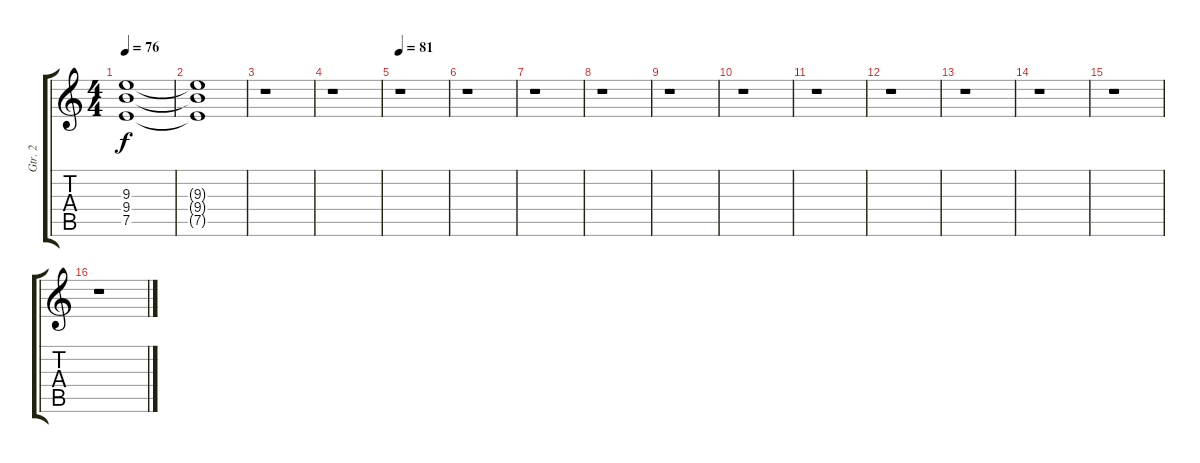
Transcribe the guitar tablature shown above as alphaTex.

\track ("Gtr. 2" "Gtr. 2") {instrument overdrivenguitar}
\staff {score tabs}
\tuning (E4 B3 G3 D3 A2 E2) {hide}
\ts (4 4)
\tempo 76
\clef g2
\ks c
(9.3 9.4 7.5).1{dy f} |
(9.3{t} 9.4{t} 7.5{t}).1 |
r.1 |
r.1 |
\tempo 81
r.1 |
r.1 |
r.1 |
r.1 |
r.1 |
r.1 |
r.1 |
r.1 |
r.1 |
r.1 |
r.1 |
r.1
